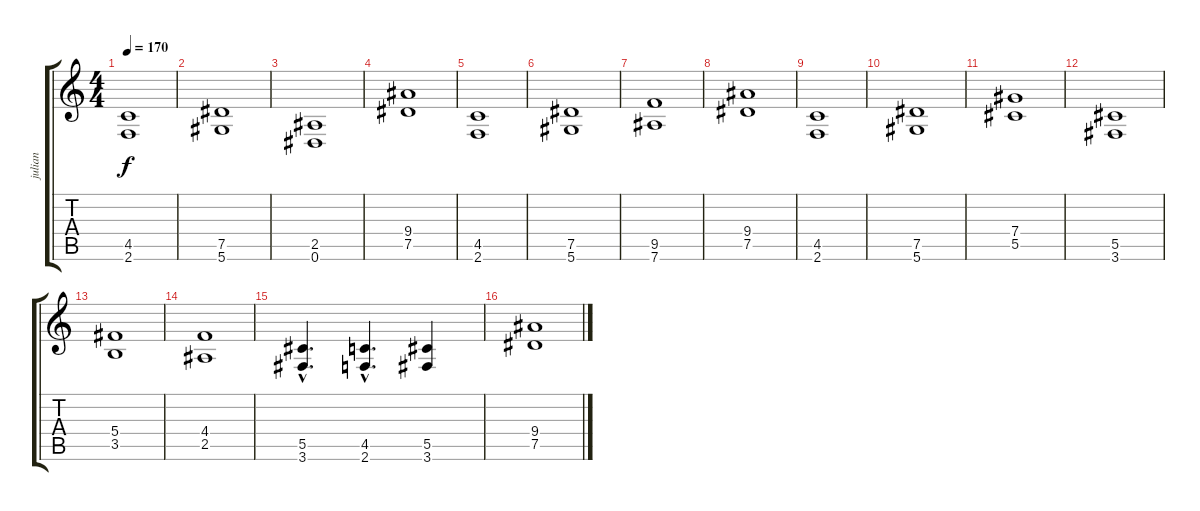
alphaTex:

\track ("julian" "julian") {instrument overdrivenguitar}
\staff {score tabs}
\tuning (Eb4 Bb3 Gb3 Db3 Ab2 Eb2) {hide}
\ts (4 4)
\tempo 170
\clef g2
\ks c
(4.5 2.6).1{dy f} |
(7.5 5.6).1 |
(2.5 0.6).1 |
(9.4 7.5).1 |
(4.5 2.6).1 |
(7.5 5.6).1 |
(9.5 7.6).1 |
(9.4 7.5).1 |
(4.5 2.6).1 |
(7.5 5.6).1 |
(7.4 5.5).1 |
(5.5 3.6).1 |
(5.4 3.5).1 |
(4.4 2.5).1 |
(5.5{hac} 3.6{hac}).4{d} (4.5{hac} 2.6{hac}).4{d} (5.5 3.6).4 |
(9.4 7.5).1
